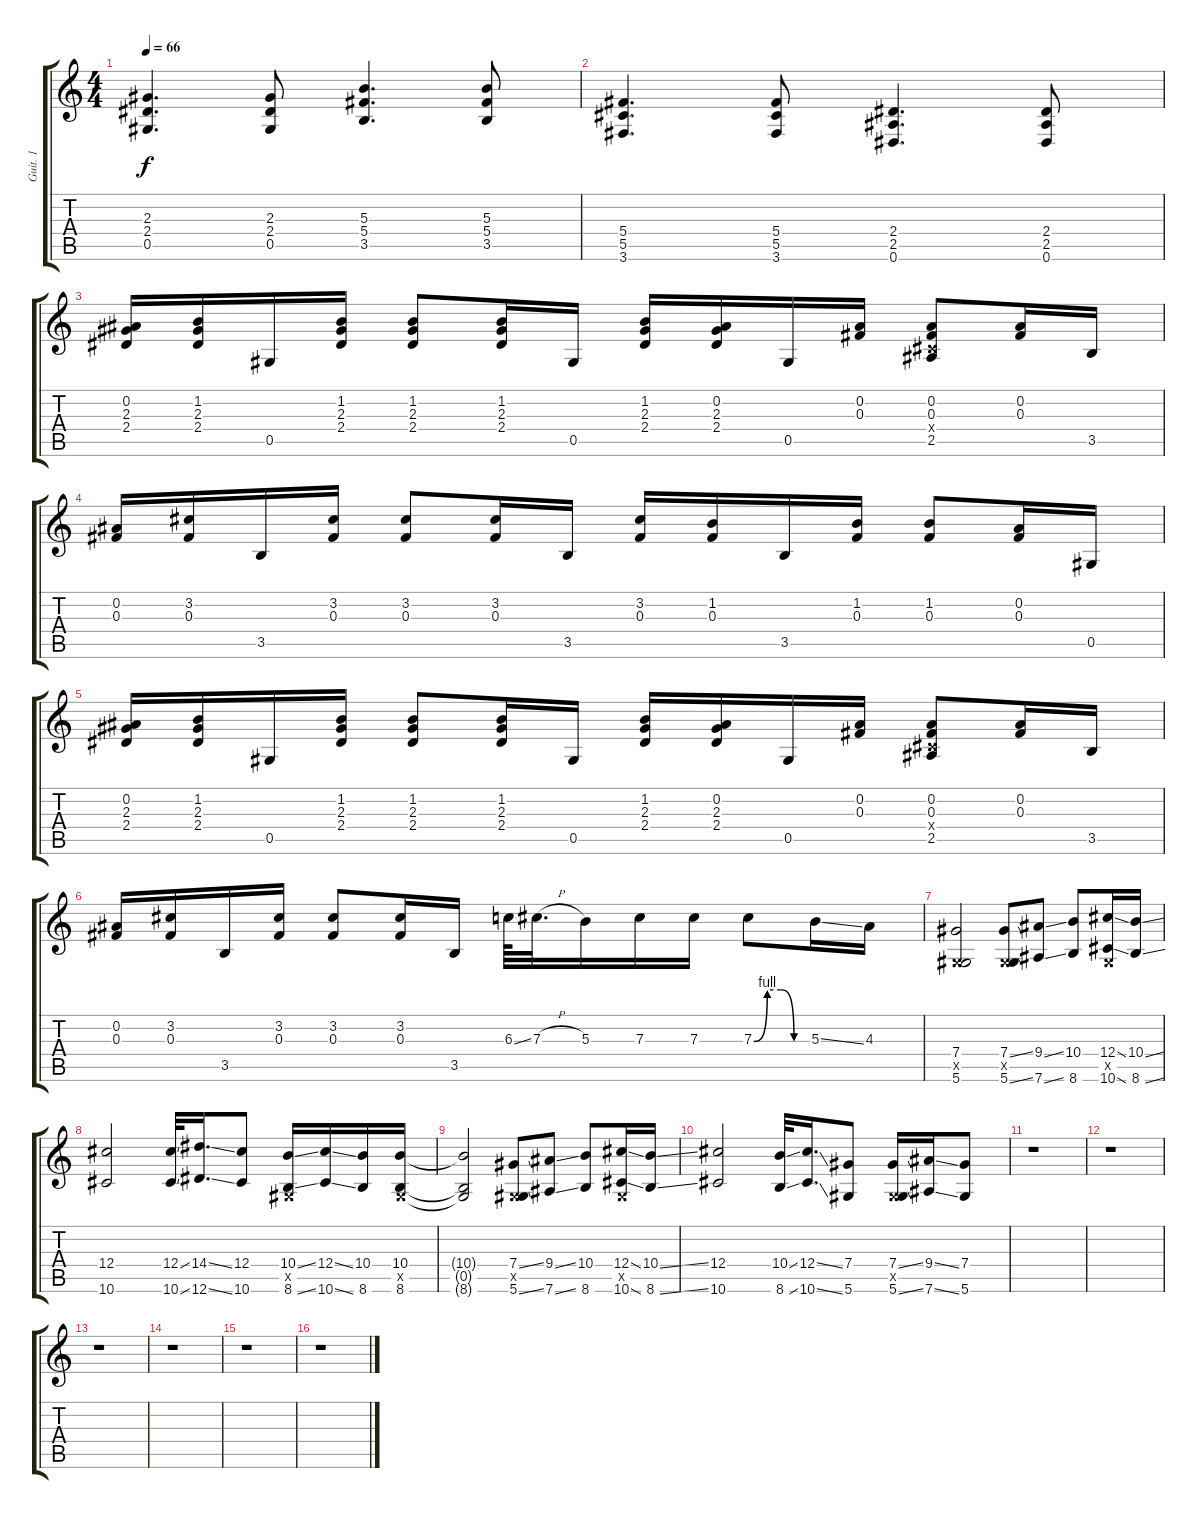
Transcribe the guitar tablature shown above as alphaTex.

\track ("Guit. 1" "Guit. 1") {instrument overdrivenguitar}
\staff {score tabs}
\tuning (Eb4 Bb3 Gb3 Db3 Ab2 Eb2) {hide}
\ts (4 4)
\tempo 66
\clef g2
\ks c
(2.3 2.4 0.5).4{d dy f} (2.3 2.4 0.5).8 (5.3 5.4 3.5).4{d} (5.3 5.4 3.5).8 |
(5.4 5.5 3.6).4{d} (5.4 5.5 3.6).8 (2.4 2.5 0.6).4{d} (2.4 2.5 0.6).8 |
(0.2 2.3 2.4).16 (1.2 2.3 2.4).16 0.5.16 (1.2 2.3 2.4).16 (1.2 2.3 2.4).8 (1.2 2.3 2.4).16 0.5.16 (1.2 2.3 2.4).16 (0.2 2.3 2.4).16 0.5.16 (0.2 0.3).16 (0.2 0.3 0.4{x} 2.5).8 (0.2 0.3).16 3.5.16 |
(0.2 0.3).16 (3.2 0.3).16 3.5.16 (3.2 0.3).16 (3.2 0.3).8 (3.2 0.3).16 3.5.16 (3.2 0.3).16 (1.2 0.3).16 3.5.16 (1.2 0.3).16 (1.2 0.3).8 (0.2 0.3).16 0.5.16 |
(0.2 2.3 2.4).16 (1.2 2.3 2.4).16 0.5.16 (1.2 2.3 2.4).16 (1.2 2.3 2.4).8 (1.2 2.3 2.4).16 0.5.16 (1.2 2.3 2.4).16 (0.2 2.3 2.4).16 0.5.16 (0.2 0.3).16 (0.2 0.3 0.4{x} 2.5).8 (0.2 0.3).16 3.5.16 |
(0.2 0.3).16 (3.2 0.3).16 3.5.16 (3.2 0.3).16 (3.2 0.3).8 (3.2 0.3).16 3.5.16 6.3{ss}.64 7.3{h}.32{d} 5.3.16 7.3.16 7.3.16 7.3{be (custom 0 0 15 4 30 4 45 0 60 0)}.8 5.3{ss}.16 4.3.16 |
(7.4 0.5{x} 5.6).2 (7.4{ss} 0.5{x} 5.6{ss}).8 (9.4{ss} 7.6{ss}).8 (10.4 8.6).8 (12.4{ss} 0.5{x} 10.6{ss}).16 (10.4{ss} 8.6{ss}).16 |
(12.4 10.6).2 (12.4{ss} 10.6{ss}).32 (14.4{ss} 12.6{ss}).16{d} (12.4 10.6).8 (10.4{ss} 0.5{x} 8.6{ss}).16 (12.4{ss} 10.6{ss}).16 (10.4 8.6).16 (10.4 0.5{x} 8.6).16 |
(10.4{t} 0.5{t} 8.6{t}).2 (7.4{ss} 0.5{x} 5.6{ss}).8 (9.4{ss} 7.6{ss}).8 (10.4 8.6).8 (12.4{ss} 0.5{x} 10.6{ss}).16 (10.4{ss} 8.6{ss}).16 |
(12.4 10.6).2 (10.4{ss} 8.6{ss}).32 (12.4{ss} 10.6{ss}).16{d} (7.4 5.6).8 (7.4{ss} 0.5{x} 5.6{ss}).16 (9.4{ss} 7.6{ss}).16 (7.4 5.6).8 |
r.1 |
r.1 |
r.1 |
r.1 |
r.1 |
r.1
